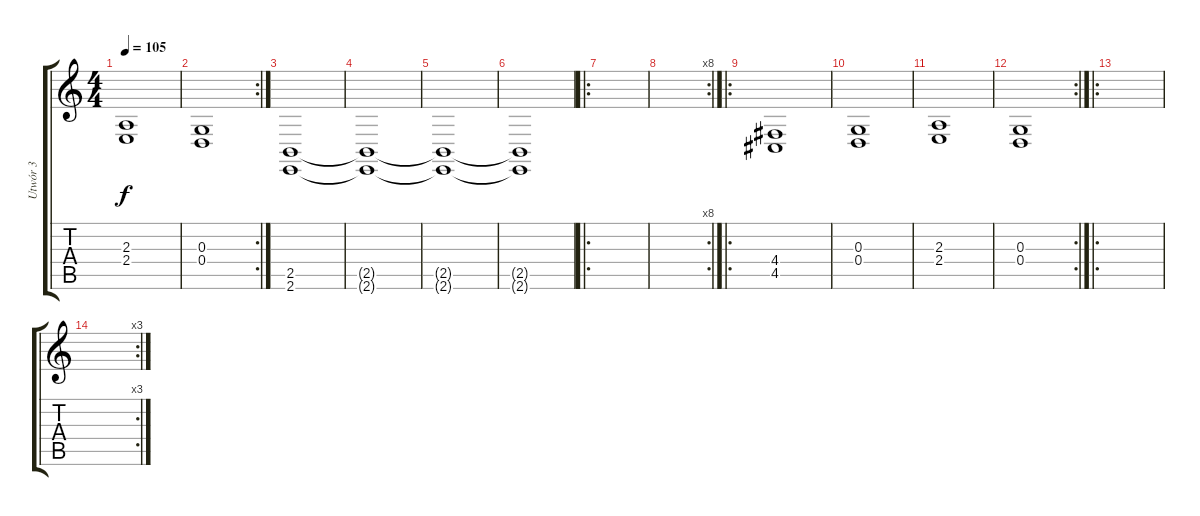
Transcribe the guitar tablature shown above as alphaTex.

\track ("Utwór 3" "Utwór 3") {instrument synthstrings1}
\staff {score tabs}
\tuning (E4 B3 G3 D3 A2 D2) {hide}
\ts (4 4)
\tempo 105
\clef g2
\ks c
(2.3 2.4).1{dy f} |
\rc 2
(0.3 0.4).1 |
(2.5 2.6).1 |
(2.5{t} 2.6{t}).1 |
(2.5{t} 2.6{t}).1 |
(2.5{t} 2.6{t}).1 |
\ro
|
\rc 8
|
\ro
(4.4 4.5).1 |
(0.3 0.4).1 |
(2.3 2.4).1 |
\rc 2
(0.3 0.4).1 |
\ro
|
\rc 3
